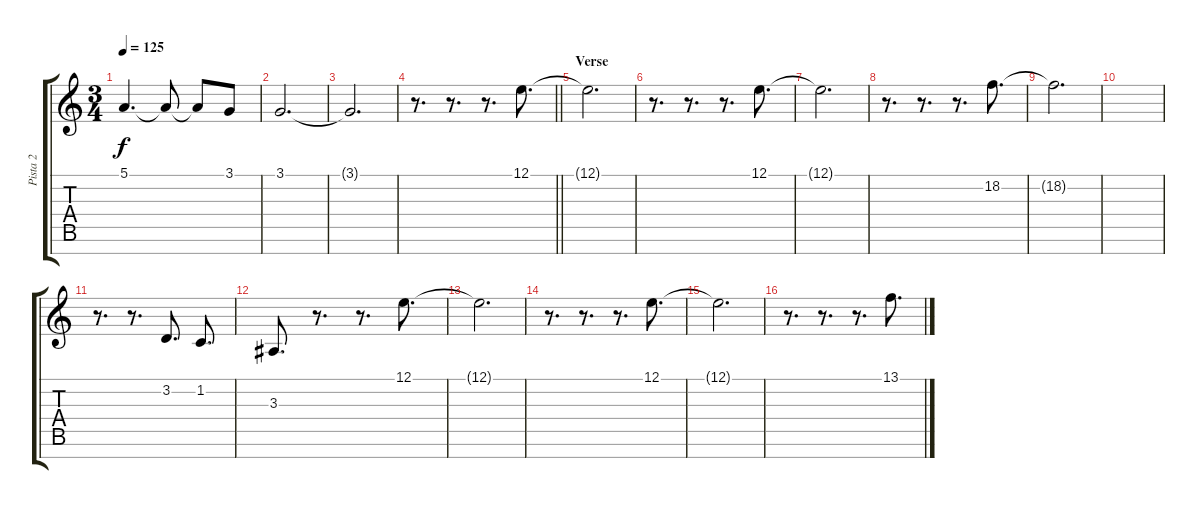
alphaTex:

\track ("Pista 2" "Pista 2") {instrument acousticgrandpiano}
\staff {score tabs}
\tuning (E4 B3 G3 D3 A2 E2 B1) {hide}
\ts (3 4)
\tempo 125
\clef g2
\ks c
5.1.4{d dy f} 5.1{t}.8 5.1{t}.8 3.1.8 |
3.1.2{d} |
3.1{t}.2{d} |
\barLineRight lightlight
r.8{d} r.8{d} r.8{d} 12.1.8{d} |
\section ("" "Verse")
12.1{t}.2{d} |
r.8{d} r.8{d} r.8{d} 12.1.8{d} |
12.1{t}.2{d} |
r.8{d} r.8{d} r.8{d} 18.2.8{d} |
18.2{t}.2{d} |
|
r.8{d} r.8{d} 3.2.8{d} 1.2.8{d} |
3.3.8{d} r.8{d} r.8{d} 12.1.8{d} |
12.1{t}.2{d} |
r.8{d} r.8{d} r.8{d} 12.1.8{d} |
12.1{t}.2{d} |
r.8{d} r.8{d} r.8{d} 13.1.8{d}
